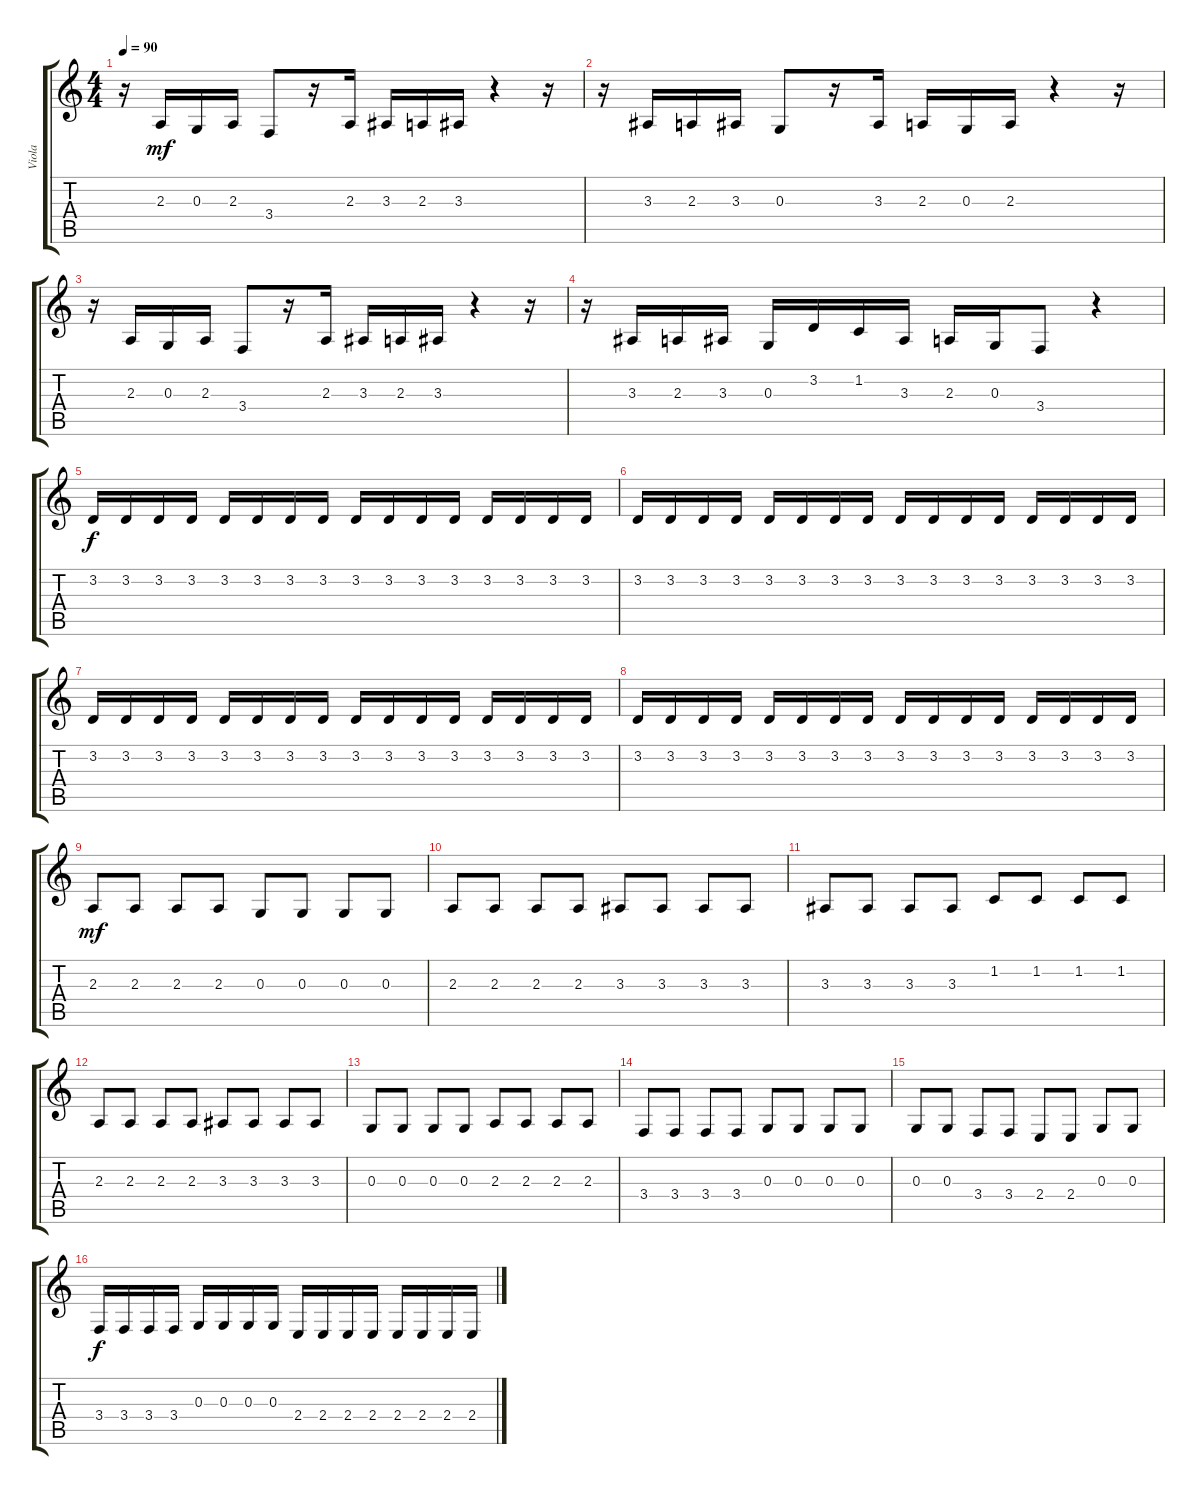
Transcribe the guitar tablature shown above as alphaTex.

\track ("Viola" "Viola") {instrument stringensemble1}
\staff {score tabs}
\tuning (E4 B3 G3 D3 A2 E2) {hide}
\ts (4 4)
\tempo 90
\clef g2
\ks c
r.16{dy fff} 2.3.16{dy mf} 0.3.16 2.3.16 3.4.8 r.16 2.3.16 3.3.16 2.3.16 3.3.16 r.4 r.16 |
r.16 3.3.16 2.3.16 3.3.16 0.3.8 r.16 3.3.16 2.3.16 0.3.16 2.3.16 r.4 r.16 |
r.16 2.3.16 0.3.16 2.3.16 3.4.8 r.16 2.3.16 3.3.16 2.3.16 3.3.16 r.4 r.16 |
r.16 3.3.16 2.3.16 3.3.16 0.3.16 3.2.16 1.2.16 3.3.16 2.3.16 0.3.16 3.4.8 r.4 |
3.2.16{dy f} 3.2.16 3.2.16 3.2.16 3.2.16 3.2.16 3.2.16 3.2.16 3.2.16 3.2.16 3.2.16 3.2.16 3.2.16 3.2.16 3.2.16 3.2.16 |
3.2.16 3.2.16 3.2.16 3.2.16 3.2.16 3.2.16 3.2.16 3.2.16 3.2.16 3.2.16 3.2.16 3.2.16 3.2.16 3.2.16 3.2.16 3.2.16 |
3.2.16 3.2.16 3.2.16 3.2.16 3.2.16 3.2.16 3.2.16 3.2.16 3.2.16 3.2.16 3.2.16 3.2.16 3.2.16 3.2.16 3.2.16 3.2.16 |
3.2.16 3.2.16 3.2.16 3.2.16 3.2.16 3.2.16 3.2.16 3.2.16 3.2.16 3.2.16 3.2.16 3.2.16 3.2.16 3.2.16 3.2.16 3.2.16 |
2.3.8{dy mf} 2.3.8 2.3.8 2.3.8 0.3.8 0.3.8 0.3.8 0.3.8 |
2.3.8 2.3.8 2.3.8 2.3.8 3.3.8 3.3.8 3.3.8 3.3.8 |
3.3.8 3.3.8 3.3.8 3.3.8 1.2.8 1.2.8 1.2.8 1.2.8 |
2.3.8 2.3.8 2.3.8 2.3.8 3.3.8 3.3.8 3.3.8 3.3.8 |
0.3.8 0.3.8 0.3.8 0.3.8 2.3.8 2.3.8 2.3.8 2.3.8 |
3.4.8 3.4.8 3.4.8 3.4.8 0.3.8 0.3.8 0.3.8 0.3.8 |
0.3.8 0.3.8 3.4.8 3.4.8 2.4.8 2.4.8 0.3.8 0.3.8 |
3.4.16{dy f} 3.4.16 3.4.16 3.4.16 0.3.16 0.3.16 0.3.16 0.3.16 2.4.16 2.4.16 2.4.16 2.4.16 2.4.16 2.4.16 2.4.16 2.4.16
